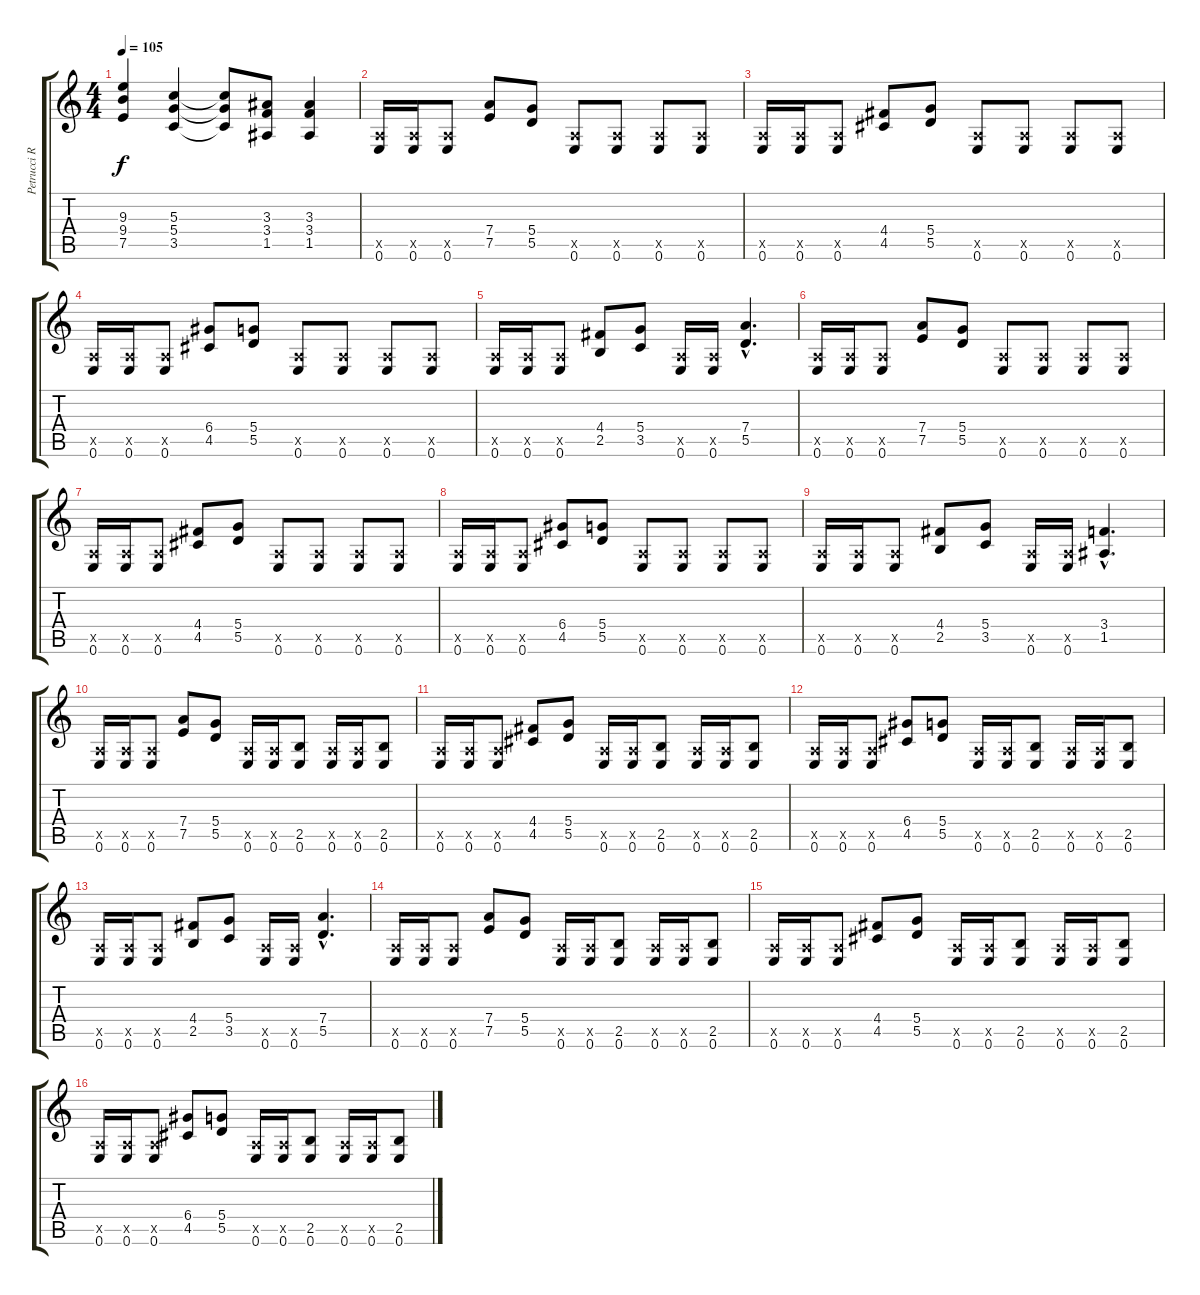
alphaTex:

\track ("Petrucci Rythm" "Petrucci R") {instrument distortionguitar}
\staff {score tabs}
\tuning (E4 B3 G3 D3 A2 E2) {hide}
\ts (4 4)
\tempo 105
\clef g2
\ks c
(9.3 9.4 7.5).4{dy f} (5.3 5.4 3.5).4 (5.3{t} 5.4{t} 3.5{t}).8 (3.3 3.4 1.5).8 (3.3 3.4 1.5).4 |
(0.5{x} 0.6).16 (0.5{x} 0.6).16 (0.5{x} 0.6).8 (7.4 7.5).8 (5.4 5.5).8 (0.5{x} 0.6).8 (0.5{x} 0.6).8 (0.5{x} 0.6).8 (0.5{x} 0.6).8 |
(0.5{x} 0.6).16 (0.5{x} 0.6).16 (0.5{x} 0.6).8 (4.4 4.5).8 (5.4 5.5).8 (0.5{x} 0.6).8 (0.5{x} 0.6).8 (0.5{x} 0.6).8 (0.5{x} 0.6).8 |
(0.5{x} 0.6).16 (0.5{x} 0.6).16 (0.5{x} 0.6).8 (6.4 4.5).8 (5.4 5.5).8 (0.5{x} 0.6).8 (0.5{x} 0.6).8 (0.5{x} 0.6).8 (0.5{x} 0.6).8 |
(0.5{x} 0.6).16 (0.5{x} 0.6).16 (0.5{x} 0.6).8 (4.4 2.5).8 (5.4 3.5).8 (0.5{x} 0.6).16 (0.5{x} 0.6).16 (7.4{hac} 5.5{hac}).4{d} |
(0.5{x} 0.6).16 (0.5{x} 0.6).16 (0.5{x} 0.6).8 (7.4 7.5).8 (5.4 5.5).8 (0.5{x} 0.6).8 (0.5{x} 0.6).8 (0.5{x} 0.6).8 (0.5{x} 0.6).8 |
(0.5{x} 0.6).16 (0.5{x} 0.6).16 (0.5{x} 0.6).8 (4.4 4.5).8 (5.4 5.5).8 (0.5{x} 0.6).8 (0.5{x} 0.6).8 (0.5{x} 0.6).8 (0.5{x} 0.6).8 |
(0.5{x} 0.6).16 (0.5{x} 0.6).16 (0.5{x} 0.6).8 (6.4 4.5).8 (5.4 5.5).8 (0.5{x} 0.6).8 (0.5{x} 0.6).8 (0.5{x} 0.6).8 (0.5{x} 0.6).8 |
(0.5{x} 0.6).16 (0.5{x} 0.6).16 (0.5{x} 0.6).8 (4.4 2.5).8 (5.4 3.5).8 (0.5{x} 0.6).16 (0.5{x} 0.6).16 (3.4{hac} 1.5{hac}).4{d} |
(0.5{x} 0.6).16 (0.5{x} 0.6).16 (0.5{x} 0.6).8 (7.4 7.5).8 (5.4 5.5).8 (0.5{x} 0.6).16 (0.5{x} 0.6).16 (2.5 0.6).8 (0.5{x} 0.6).16 (0.5{x} 0.6).16 (2.5 0.6).8 |
(0.5{x} 0.6).16 (0.5{x} 0.6).16 (0.5{x} 0.6).8 (4.4 4.5).8 (5.4 5.5).8 (0.5{x} 0.6).16 (0.5{x} 0.6).16 (2.5 0.6).8 (0.5{x} 0.6).16 (0.5{x} 0.6).16 (2.5 0.6).8 |
(0.5{x} 0.6).16 (0.5{x} 0.6).16 (0.5{x} 0.6).8 (6.4 4.5).8 (5.4 5.5).8 (0.5{x} 0.6).16 (0.5{x} 0.6).16 (2.5 0.6).8 (0.5{x} 0.6).16 (0.5{x} 0.6).16 (2.5 0.6).8 |
(0.5{x} 0.6).16 (0.5{x} 0.6).16 (0.5{x} 0.6).8 (4.4 2.5).8 (5.4 3.5).8 (0.5{x} 0.6).16 (0.5{x} 0.6).16 (7.4{hac} 5.5{hac}).4{d} |
(0.5{x} 0.6).16 (0.5{x} 0.6).16 (0.5{x} 0.6).8 (7.4 7.5).8 (5.4 5.5).8 (0.5{x} 0.6).16 (0.5{x} 0.6).16 (2.5 0.6).8 (0.5{x} 0.6).16 (0.5{x} 0.6).16 (2.5 0.6).8 |
(0.5{x} 0.6).16 (0.5{x} 0.6).16 (0.5{x} 0.6).8 (4.4 4.5).8 (5.4 5.5).8 (0.5{x} 0.6).16 (0.5{x} 0.6).16 (2.5 0.6).8 (0.5{x} 0.6).16 (0.5{x} 0.6).16 (2.5 0.6).8 |
(0.5{x} 0.6).16 (0.5{x} 0.6).16 (0.5{x} 0.6).8 (6.4 4.5).8 (5.4 5.5).8 (0.5{x} 0.6).16 (0.5{x} 0.6).16 (2.5 0.6).8 (0.5{x} 0.6).16 (0.5{x} 0.6).16 (2.5 0.6).8
